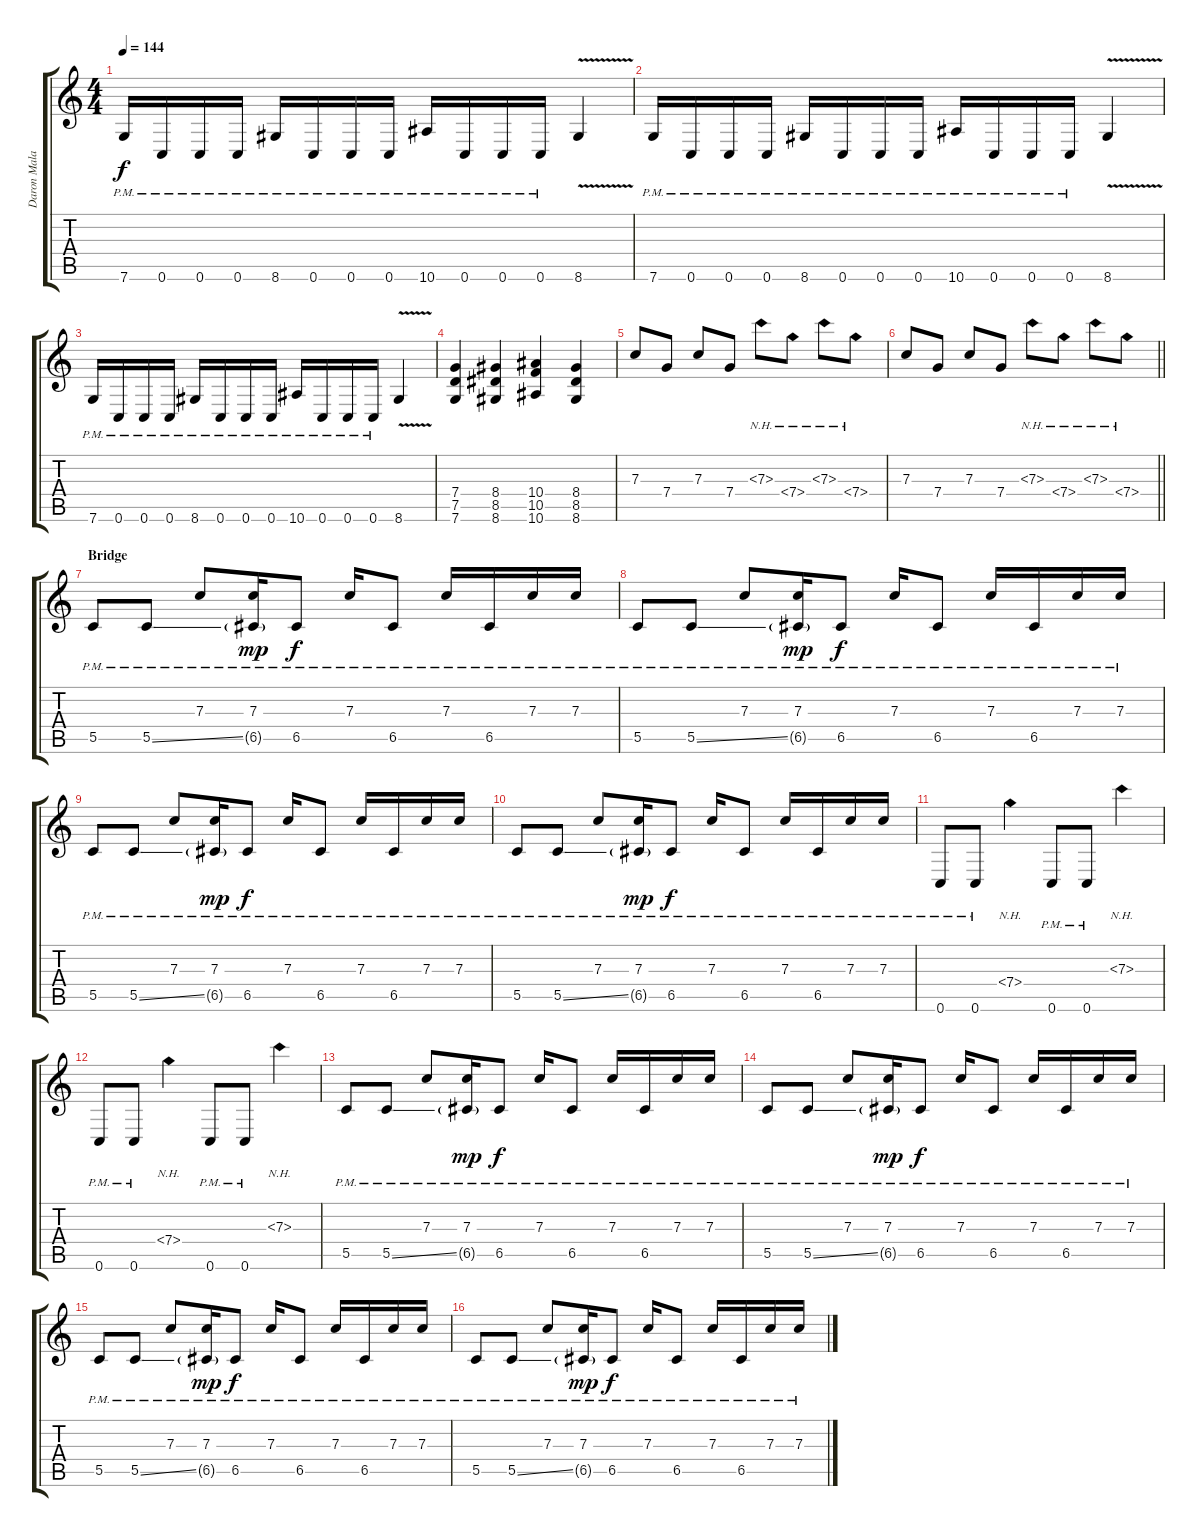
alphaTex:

\track ("Daron Malakian" "Daron Mala") {instrument distortionguitar}
\staff {score tabs}
\tuning (D4 A3 F3 C3 G2 C2) {hide}
\ts (4 4)
\tempo 144
\clef g2
\ks c
7.6{pm}.16{dy f} 0.6{pm}.16 0.6{pm}.16 0.6{pm}.16 8.6{pm}.16 0.6{pm}.16 0.6{pm}.16 0.6{pm}.16 10.6{pm}.16 0.6{pm}.16 0.6{pm}.16 0.6{pm}.16 8.6{v}.4 |
7.6{pm}.16 0.6{pm}.16 0.6{pm}.16 0.6{pm}.16 8.6{pm}.16 0.6{pm}.16 0.6{pm}.16 0.6{pm}.16 10.6{pm}.16 0.6{pm}.16 0.6{pm}.16 0.6{pm}.16 8.6{v}.4 |
7.6{pm}.16 0.6{pm}.16 0.6{pm}.16 0.6{pm}.16 8.6{pm}.16 0.6{pm}.16 0.6{pm}.16 0.6{pm}.16 10.6{pm}.16 0.6{pm}.16 0.6{pm}.16 0.6{pm}.16 8.6{v}.4 |
(7.4 7.5 7.6).4{instrument distortionguitar} (8.4 8.5 8.6).4 (10.4 10.5 10.6).4 (8.4 8.5 8.6).4 |
7.3.8{instrument electricguitarclean} 7.4.8 7.3.8 7.4.8 7.3{nh}.8 7.4{nh}.8 7.3{nh}.8 7.4{nh}.8 |
\barLineRight lightlight
7.3.8{instrument electricguitarclean} 7.4.8 7.3.8 7.4.8 7.3{nh}.8 7.4{nh}.8 7.3{nh}.8 7.4{nh}.8 |
\section ("" "Bridge")
5.5{pm}.8{instrument electricguitarclean} 5.5{ss pm}.8 7.3{pm}.8 (7.3{pm} 6.5{g}).16{dy mp} 6.5{pm}.8{dy f} 7.3{pm}.16 6.5{pm}.8 7.3{pm}.16 6.5{pm}.16 7.3{pm}.16 7.3{pm}.16 |
5.5{pm}.8{instrument electricguitarclean} 5.5{ss pm}.8 7.3{pm}.8 (7.3{pm} 6.5{g}).16{dy mp} 6.5{pm}.8{dy f} 7.3{pm}.16 6.5{pm}.8 7.3{pm}.16 6.5{pm}.16 7.3{pm}.16 7.3{pm}.16 |
5.5{pm}.8{instrument electricguitarclean} 5.5{ss pm}.8 7.3{pm}.8 (7.3{pm} 6.5{g}).16{dy mp} 6.5{pm}.8{dy f} 7.3{pm}.16 6.5{pm}.8 7.3{pm}.16 6.5{pm}.16 7.3{pm}.16 7.3{pm}.16 |
5.5{pm}.8{instrument electricguitarclean} 5.5{ss pm}.8 7.3{pm}.8 (7.3{pm} 6.5{g}).16{dy mp} 6.5{pm}.8{dy f} 7.3{pm}.16 6.5{pm}.8 7.3{pm}.16 6.5{pm}.16 7.3{pm}.16 7.3{pm}.16 |
0.6{pm}.8 0.6{pm}.8 7.4{nh}.4 0.6{pm}.8 0.6{pm}.8 7.3{nh}.4 |
0.6{pm}.8 0.6{pm}.8 7.4{nh}.4 0.6{pm}.8 0.6{pm}.8 7.3{nh}.4 |
5.5{pm}.8{instrument electricguitarclean} 5.5{ss pm}.8 7.3{pm}.8 (7.3{pm} 6.5{g}).16{dy mp} 6.5{pm}.8{dy f} 7.3{pm}.16 6.5{pm}.8 7.3{pm}.16 6.5{pm}.16 7.3{pm}.16 7.3{pm}.16 |
5.5{pm}.8{instrument electricguitarclean} 5.5{ss pm}.8 7.3{pm}.8 (7.3{pm} 6.5{g}).16{dy mp} 6.5{pm}.8{dy f} 7.3{pm}.16 6.5{pm}.8 7.3{pm}.16 6.5{pm}.16 7.3{pm}.16 7.3{pm}.16 |
5.5{pm}.8{instrument electricguitarclean} 5.5{ss pm}.8 7.3{pm}.8 (7.3{pm} 6.5{g}).16{dy mp} 6.5{pm}.8{dy f} 7.3{pm}.16 6.5{pm}.8 7.3{pm}.16 6.5{pm}.16 7.3{pm}.16 7.3{pm}.16 |
5.5{pm}.8{instrument electricguitarclean} 5.5{ss pm}.8 7.3{pm}.8 (7.3{pm} 6.5{g}).16{dy mp} 6.5{pm}.8{dy f} 7.3{pm}.16 6.5{pm}.8 7.3{pm}.16 6.5{pm}.16 7.3{pm}.16 7.3{pm}.16
